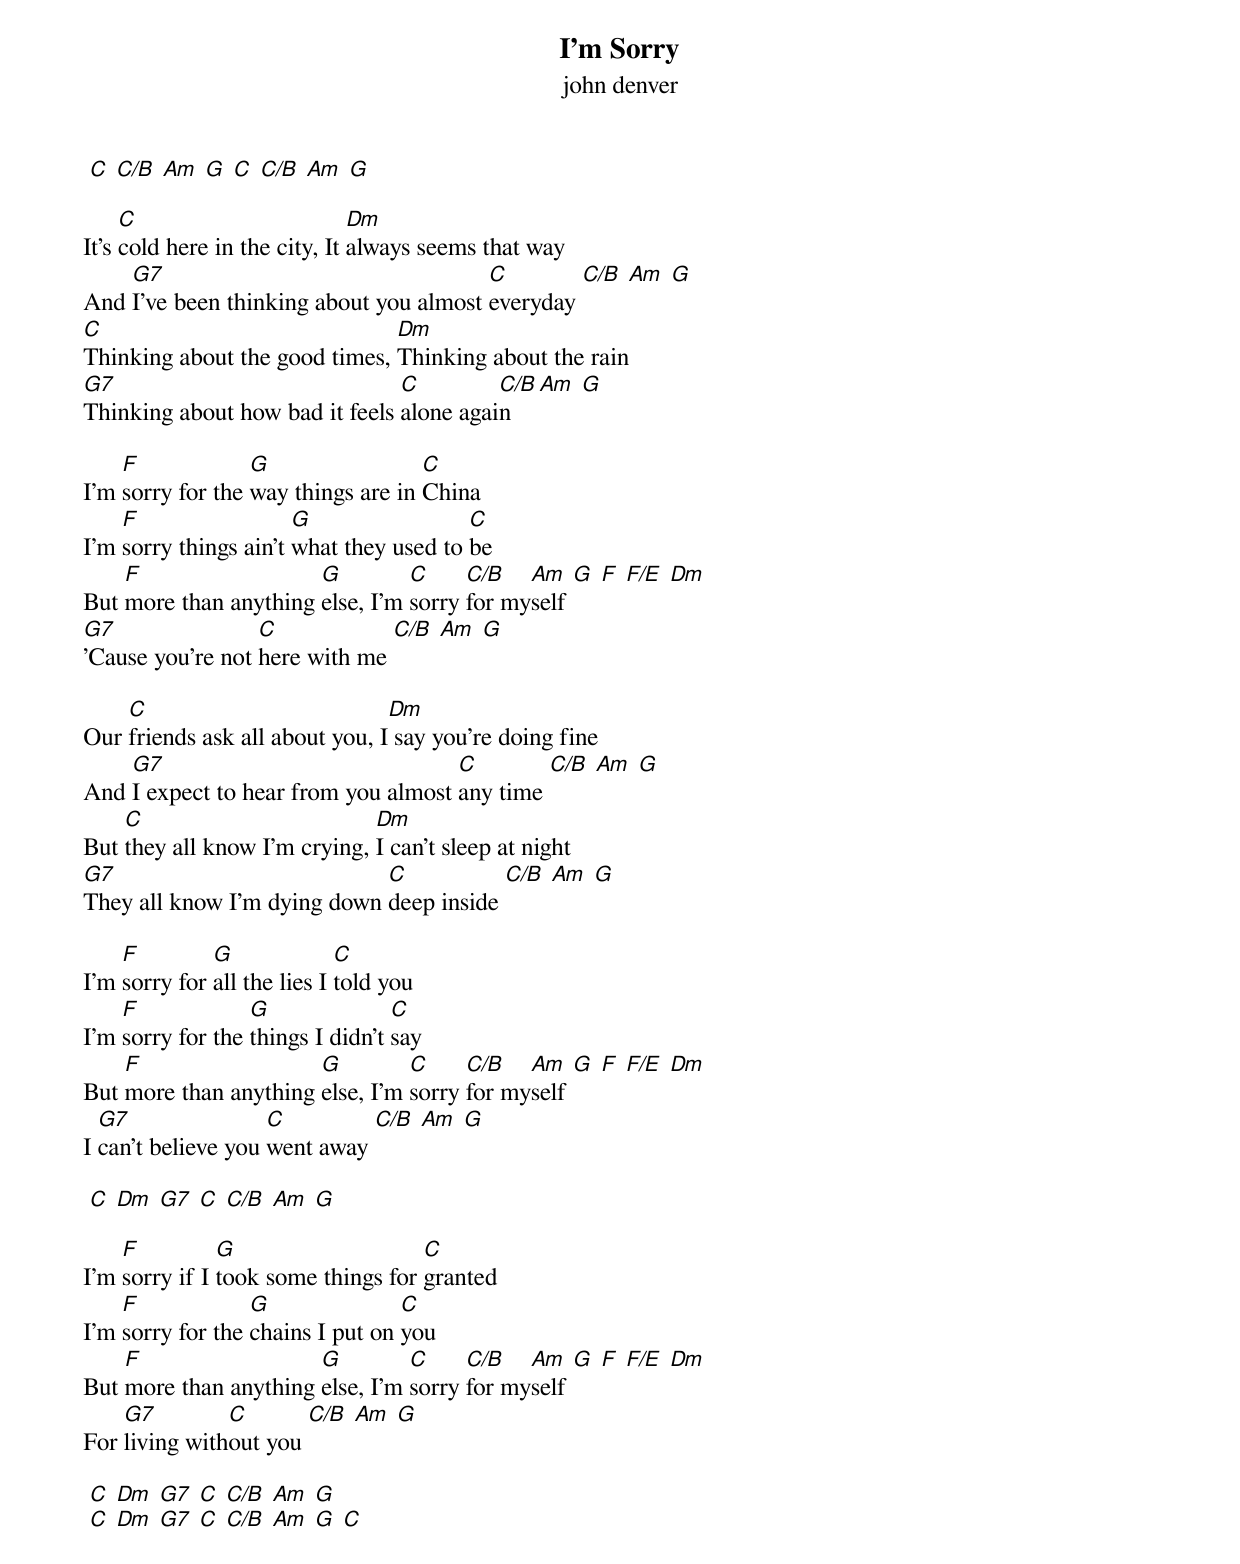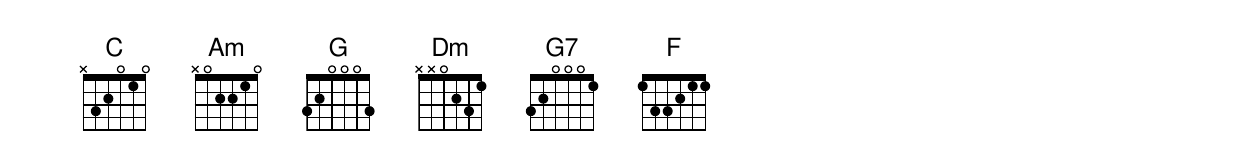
{title: I'm Sorry}
{subtitle: john denver}

 [C] [C/B] [Am] [G] [C] [C/B] [Am] [G]

It's [C]cold here in the city, It [Dm]always seems that way
And [G7]I've been thinking about you almost [C]everyday [C/B] [Am] [G]
[C]Thinking about the good times, [Dm]Thinking about the rain
[G7]Thinking about how bad it feels [C]alone agai[C/B]n [Am] [G]

I'm [F]sorry for the [G]way things are in [C]China
I'm [F]sorry things ain't [G]what they used to [C]be
But [F]more than anything [G]else, I'm [C]sorry [C/B]for my[Am]self [G] [F] [F/E] [Dm]
[G7]'Cause you're not [C]here with me [C/B] [Am] [G]

Our [C]friends ask all about you, I[Dm] say you're doing fine
And [G7]I expect to hear from you almost [C]any time [C/B] [Am] [G]
But [C]they all know I'm crying, [Dm]I can't sleep at night
[G7]They all know I'm dying down [C]deep inside [C/B] [Am] [G]

I'm [F]sorry for [G]all the lies I [C]told you
I'm [F]sorry for the [G]things I didn't [C]say
But [F]more than anything [G]else, I'm [C]sorry [C/B]for my[Am]self [G] [F] [F/E] [Dm]
I [G7]can't believe you [C]went away [C/B] [Am] [G]

 [C] [Dm] [G7] [C] [C/B] [Am] [G]

I'm [F]sorry if I [G]took some things for [C]granted
I'm [F]sorry for the [G]chains I put on [C]you
But [F]more than anything [G]else, I'm [C]sorry [C/B]for my[Am]self [G] [F] [F/E] [Dm]
For [G7]living with[C]out you [C/B] [Am] [G]

 [C] [Dm] [G7] [C] [C/B] [Am] [G]
 [C] [Dm] [G7] [C] [C/B] [Am] [G] [C]

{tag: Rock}
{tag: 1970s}
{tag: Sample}
